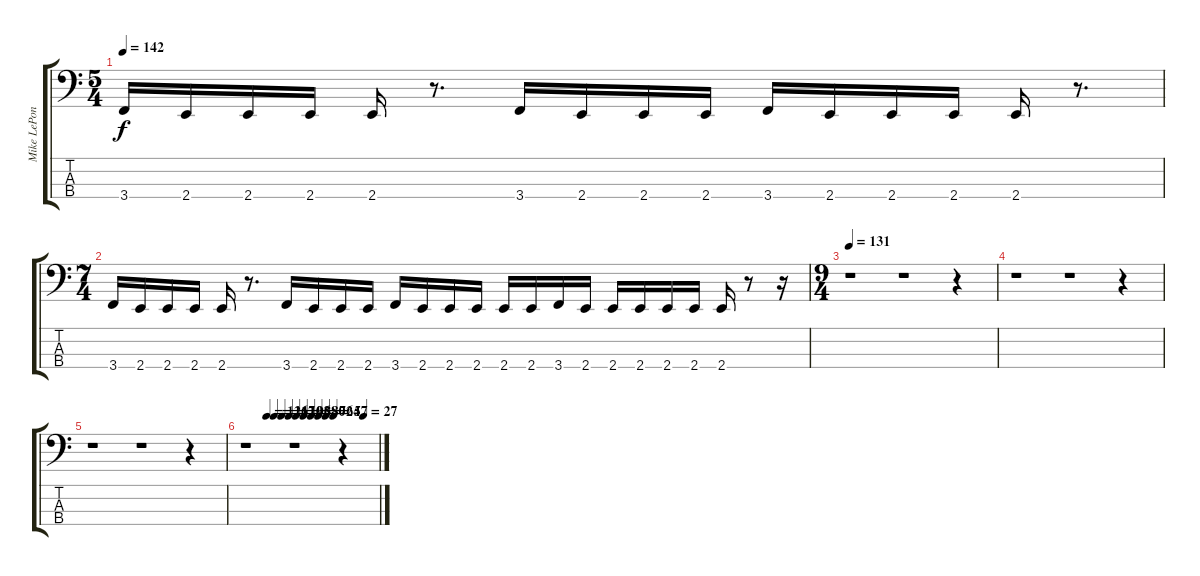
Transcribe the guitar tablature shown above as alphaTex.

\track ("Mike LePond (Bass)" "Mike LePon") {solo instrument electricbassfinger}
\staff {score tabs}
\tuning (F2 C2 G1 D1) {hide}
\ts (5 4)
\tempo 142
\clef f4
\ks c
3.4.16{dy f} 2.4.16 2.4.16 2.4.16 2.4.16 r.8{d} 3.4.16 2.4.16 2.4.16 2.4.16 3.4.16 2.4.16 2.4.16 2.4.16 2.4.16 r.8{d} |
\ts (7 4)
3.4.16 2.4.16 2.4.16 2.4.16 2.4.16 r.8{d} 3.4.16 2.4.16 2.4.16 2.4.16 3.4.16 2.4.16 2.4.16 2.4.16 2.4.16 2.4.16 3.4.16 2.4.16 2.4.16 2.4.16 2.4.16 2.4.16 2.4.16 r.8 r.16 |
\ts (9 4)
\tempo 131
r.1 r.1 r.4 |
r.1 r.1 r.4 |
r.1 r.1 r.4 |
\tempo (126 0.16666666666666666)
\tempo (117 0.2222222222222222)
\tempo (110 0.2777777777777778)
\tempo (103 0.3333333333333333)
\tempo (96 0.3888888888888889)
\tempo (88 0.4444444444444444)
\tempo (80 0.5)
\tempo (72 0.5555555555555556)
\tempo (64 0.6111111111111112)
\tempo (57 0.6666666666666666)
\tempo (27 0.8888888888888888)
r.1 r.1 r.4
